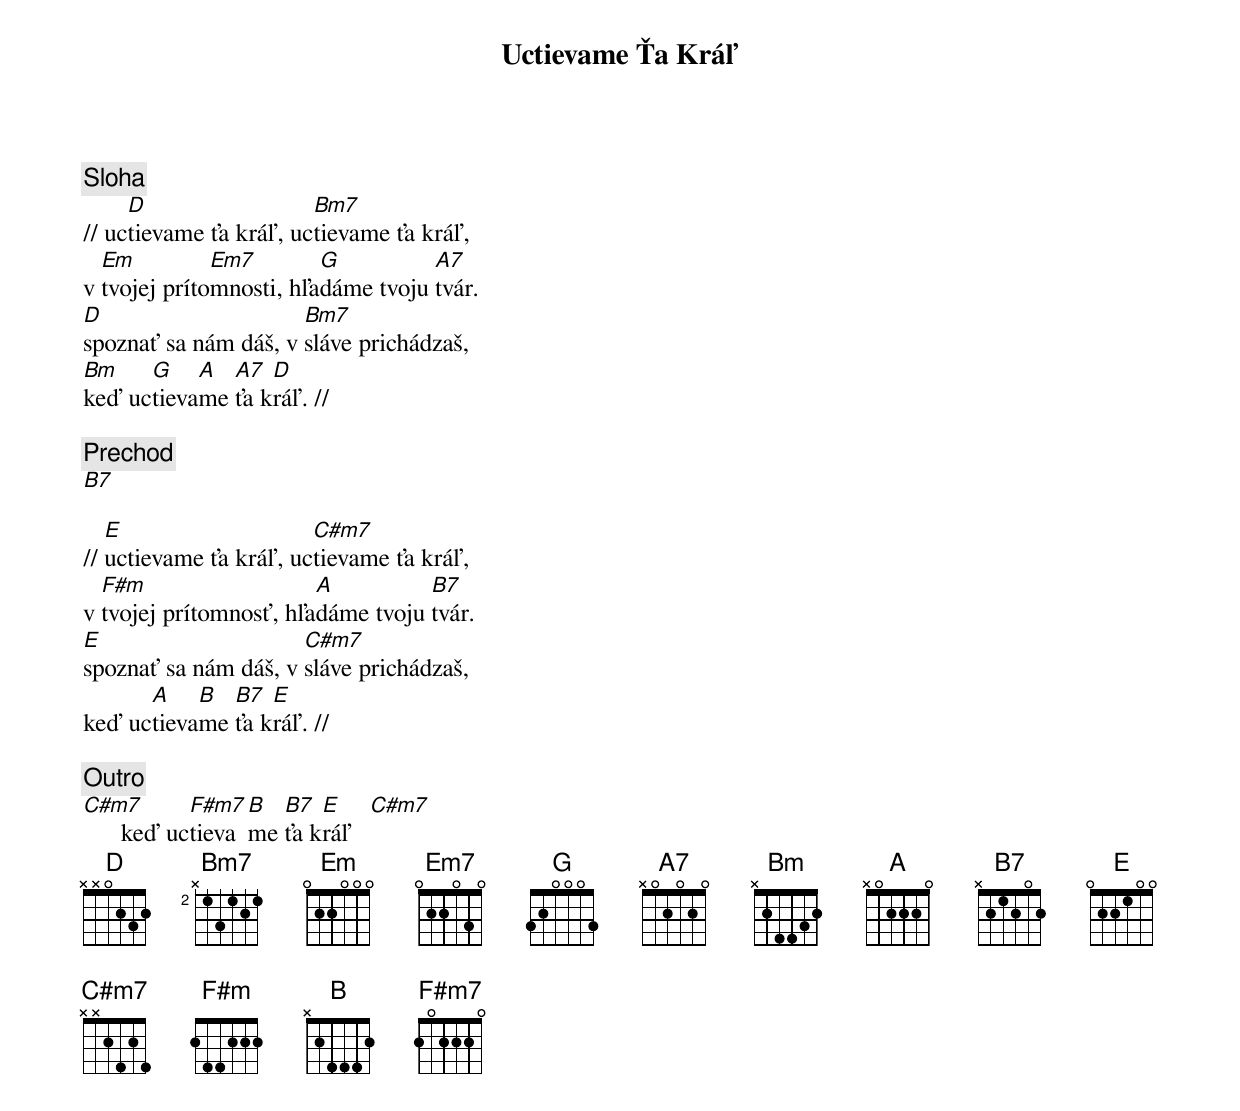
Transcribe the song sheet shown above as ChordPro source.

{title: Uctievame Ťa Kráľ}

{sov}
{comment: Sloha}
// uc[D]tievame ťa kráľ, uc[Bm7]tievame ťa kráľ,
v [Em]tvojej príto[Em7]mnosti, hľa[G]dáme tvoju [A7]tvár.
[D]spoznať sa nám dáš, v [Bm7]sláve prichádzaš,
[Bm]keď uc[G]tieva[A]me [A7]ťa k[D]ráľ. //
{eov}

{comment: Prechod}
[B7]

{sov}
// [E]uctievame ťa kráľ, uc[C#m7]tievame ťa kráľ,
v [F#m]tvojej prítomnosť, hľa[A]dáme tvoju [B7]tvár.
[E]spoznať sa nám dáš, v [C#m7]sláve prichádzaš,
keď uc[A]tieva[B]me [B7]ťa k[E]ráľ. //
{eov}

{comment: Outro}
[C#m7]      keď uc[F#m7]tieva[B]me [B7]ťa k[E]ráľ   [C#m7]
